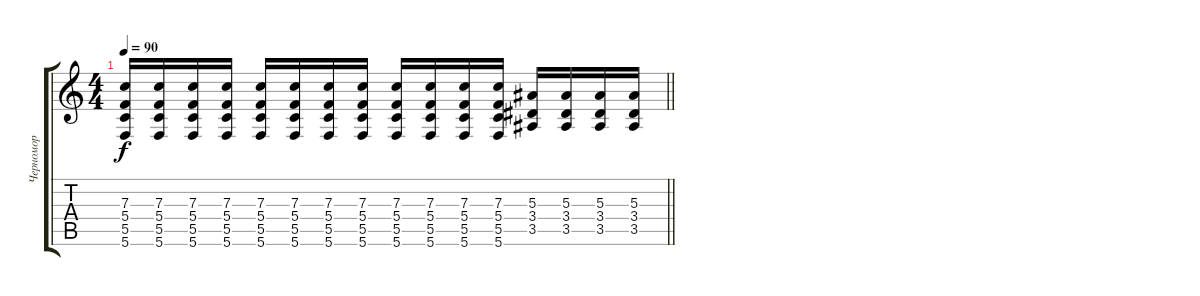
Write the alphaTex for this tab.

\track ("Черномор" "Черномор") {instrument distortionguitar}
\staff {score tabs}
\tuning (D4 A3 F3 C3 G2 C2) {hide}
\ts (4 4)
\tempo 90
\clef g2
\barLineRight lightlight
\ks c
(7.3 5.4 5.5 5.6).16{dy f} (7.3 5.4 5.5 5.6).16 (7.3 5.4 5.5 5.6).16 (7.3 5.4 5.5 5.6).16 (7.3 5.4 5.5 5.6).16 (7.3 5.4 5.5 5.6).16 (7.3 5.4 5.5 5.6).16 (7.3 5.4 5.5 5.6).16 (7.3 5.4 5.5 5.6).16 (7.3 5.4 5.5 5.6).16 (7.3 5.4 5.5 5.6).16 (7.3 5.4 5.5 5.6).16 (5.3 3.4 3.5).16 (5.3 3.4 3.5).16 (5.3 3.4 3.5).16 (5.3 3.4 3.5).16
